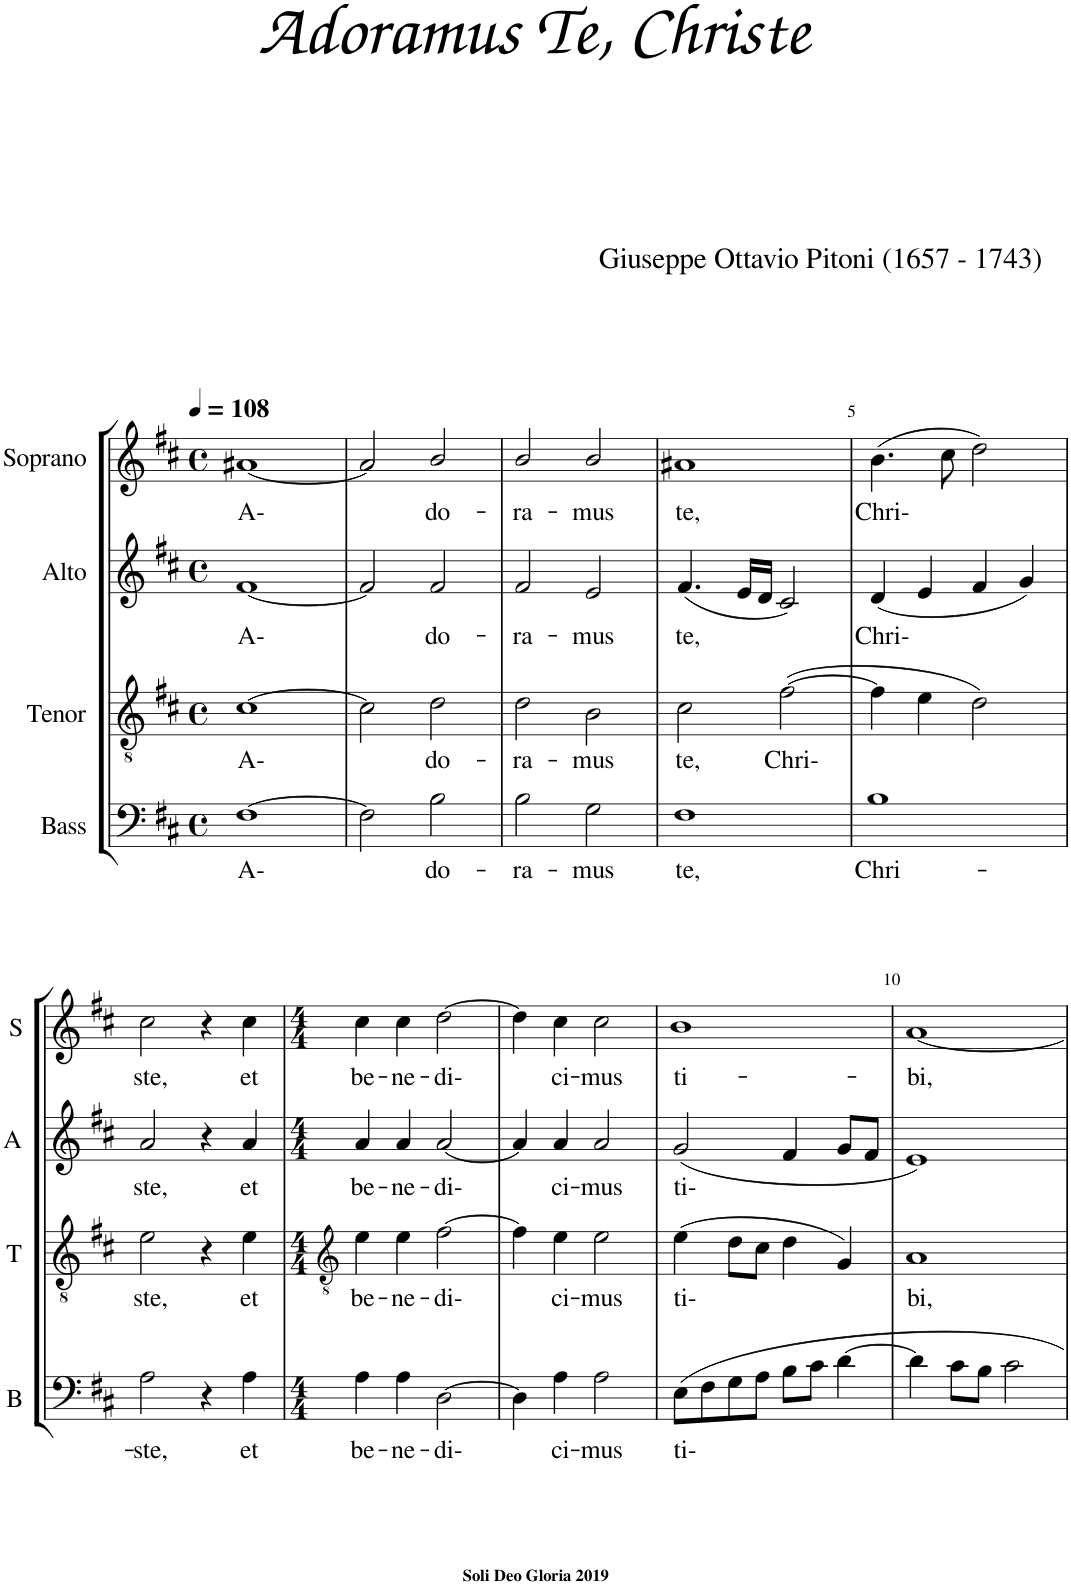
**kern	**text	**kern	**text	**kern	**text	**kern	**text
*part4	*part4	*part3	*part3	*part2	*part2	*part1	*part1
*staff4	*staff4	*staff3	*staff3	*staff2	*staff2	*staff1	*staff1
*I"Bass	*	*I"Tenor	*	*I"Alto	*	*I"Soprano	*
*I'B	*	*I'T	*	*I'A	*	*I'S	*
*clefF4	*	*clefGv2	*	*clefG2	*	*clefG2	*
*k[f#c#]	*	*k[f#c#]	*	*k[f#c#]	*	*k[f#c#]	*
*D:	*	*D:	*	*D:	*	*D:	*
*M4/4	*	*M4/4	*	*M4/4	*	*M4/4	*
*met(c)	*	*met(c)	*	*met(c)	*	*met(c)	*
*MM108	*	*MM108	*	*MM108	*	*MM108	*
=1	=1	=1	=1	=1	=1	=1	=1
!	!LO:LY:b	!	!LO:LY:b	!	!LO:LY:b	!	!LO:LY:b
[1F#	A-	[1c#	A-	[1f#	A-	[1a#X	A-
=2	=2	=2	=2	=2	=2	=2	=2
2F#\]	.	2c#\]	.	2f#/]	.	2a#/]	.
!	!LO:LY:b	!	!LO:LY:b	!	!LO:LY:b	!	!LO:LY:b
2B\	do-	2d\	do-	2f#/	do-	2b/	do-
=3	=3	=3	=3	=3	=3	=3	=3
!	!LO:LY:b	!	!LO:LY:b	!	!LO:LY:b	!	!LO:LY:b
2B\	-ra-	2d\	-ra-	2f#/	-ra-	2b/	-ra-
!	!LO:LY:b	!	!LO:LY:b	!	!LO:LY:b	!	!LO:LY:b
2G\	-mus	2B\	-mus	2e/	-mus	2b/	-mus
=4	=4	=4	=4	=4	=4	=4	=4
!	!LO:LY:b	!	!LO:LY:b	!	!LO:LY:b	!	!LO:LY:b
1F#	te,	2c#\	te,	(4.f#/	te,	1a#X	te,
.	.	.	.	16e/LL	.	.	.
.	.	.	.	16d/JJ	.	.	.
!	!	!	!LO:LY:b	!	!	!	!
.	.	([2f#\	Chri-	2c#/)	.	.	.
=5	=5	=5	=5	=5	=5	=5	=5
!	!LO:LY:b	!	!	!	!LO:LY:b	!	!LO:LY:b
1B	Chri-	4f#\]	.	(4d/	Chri-	(4.b\	Chri-
.	.	4e\	.	4e/	.	.	.
.	.	.	.	.	.	8cc#\	.
.	.	2d\)	.	4f#/	.	2dd\)	.
.	.	.	.	4g/)	.	.	.
!!LO:LB:g=z
=6	=6	=6	=6	=6	=6	=6	=6
!	!LO:LY:b	!	!LO:LY:b	!	!LO:LY:b	!	!LO:LY:b
2A\	-ste,	2e\	ste,	2a/	ste,	2cc#\	ste,
4r	.	4r	.	4r	.	4r	.
!	!LO:LY:b	!	!LO:LY:b	!	!LO:LY:b	!	!LO:LY:b
4A\	et	4e\	et	4a/	et	4cc#\	et
=7	=7	=7	=7	=7	=7	=7	=7
*	*	*clefGv2	*	*	*	*	*
*M4/4	*	*M4/4	*	*M4/4	*	*M4/4	*
!	!LO:LY:b	!	!LO:LY:b	!	!LO:LY:b	!	!LO:LY:b
4A\	be-	4e\	be-	4a/	be-	4cc#\	be-
!	!LO:LY:b	!	!LO:LY:b	!	!LO:LY:b	!	!LO:LY:b
4A\	-ne-	4e\	-ne-	4a/	-ne-	4cc#\	-ne-
!	!LO:LY:b	!	!LO:LY:b	!	!LO:LY:b	!	!LO:LY:b
[2D\	-di-	[2f#\	-di-	[2a/	-di-	[2dd\	-di-
=8	=8	=8	=8	=8	=8	=8	=8
4D\]	.	4f#\]	.	4a/]	.	4dd\]	.
!	!LO:LY:b	!	!LO:LY:b	!	!LO:LY:b	!	!LO:LY:b
4A\	ci-	4e\	ci-	4a/	ci-	4cc#\	ci-
!	!LO:LY:b	!	!LO:LY:b	!	!LO:LY:b	!	!LO:LY:b
2A\	-mus	2e\	-mus	2a/	-mus	2cc#\	-mus
=9	=9	=9	=9	=9	=9	=9	=9
!	!LO:LY:b	!	!LO:LY:b	!	!LO:LY:b	!	!LO:LY:b
8E\L	ti-	(4e\	ti-	(2g/	ti-	1b	ti-
8F#\	.	.	.	.	.	.	.
8G\	.	8d\L	.	.	.	.	.
8A\J	.	8c#\J	.	.	.	.	.
8B\L	.	4d\	.	4f#/	.	.	.
8c#\J	.	.	.	.	.	.	.
[4d\	.	4G/)	.	8g/L	.	.	.
.	.	.	.	8f#/J	.	.	.
=10	=10	=10	=10	=10	=10	=10	=10
!	!	!	!LO:LY:b	!	!	!	!LO:LY:b
4d\]	.	1A	bi,	1e)	.	[1a	-bi,
8c#\L	.	.	.	.	.	.	.
8B\J	.	.	.	.	.	.	.
2c#\	.	.	.	.	.	.	.
=	=	=	=	=	=	=	=
*-	*-	*-	*-	*-	*-	*-	*-
